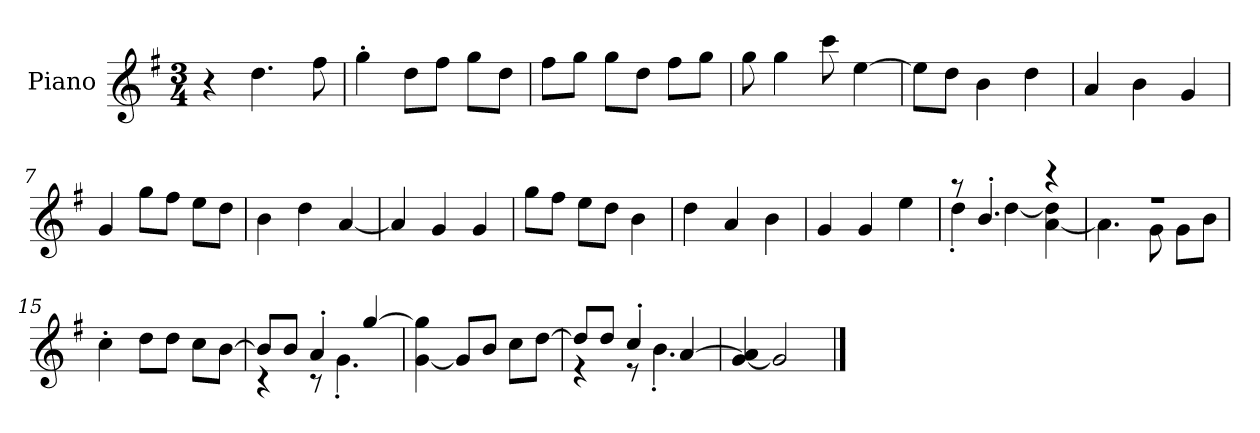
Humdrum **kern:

**kern
*part1
*staff1
*I"Piano
*I'P-no
*clefG2
*k[f#]
*M3/4
*MM179
=1
4r
4.dd\
8ff#\
=2
4gg'\
8dd\L
8ff#\J
8gg\L
8dd\J
=3
8ff#\L
8gg\J
8gg\L
8dd\J
8ff#\L
8gg\J
=4
8gg\
4gg\
8ccc\
[4ee\
=5
8ee\L]
8dd\J
4b\
4dd\
=6
4a/
4b\
4g/
=7
4g/
8gg\L
8ff#\J
8ee\L
8dd\J
=8
4b\
4dd\
[4a/
!!LO:LB:g=z
=9
4a/]
4g/
4g/
=10
8gg\L
8ff#\J
8ee\L
8dd\J
4b\
=11
4dd\
4a/
4b\
=12
4g/
4g/
4ee\
=13
*^
8r	4dd'\
4.b'/	.
.	[4dd\
4r	[4a\ 4dd\]
=14	=14
2.r	4.a\]
.	8g\
.	8g\L
.	8b\J
*v	*v
=15
4cc'\
8dd\L
8dd\J
8cc\L
[8b\J
=16
*^
8b/L]	4r
8b/J	.
4a'/	8r
.	4.g'\
[4gg/	.
*v	*v
!!LO:LB:g=z
=17
[4g\ 4gg\]
8g/L]
8b/J
8cc\L
[8dd\J
=18
*^
8dd/L]	4r
8dd/J	.
4cc'/	8r
.	4.b'\
[4a/	.
*v	*v
=19
[4g/ 4a/]
2g/]
==
*-
